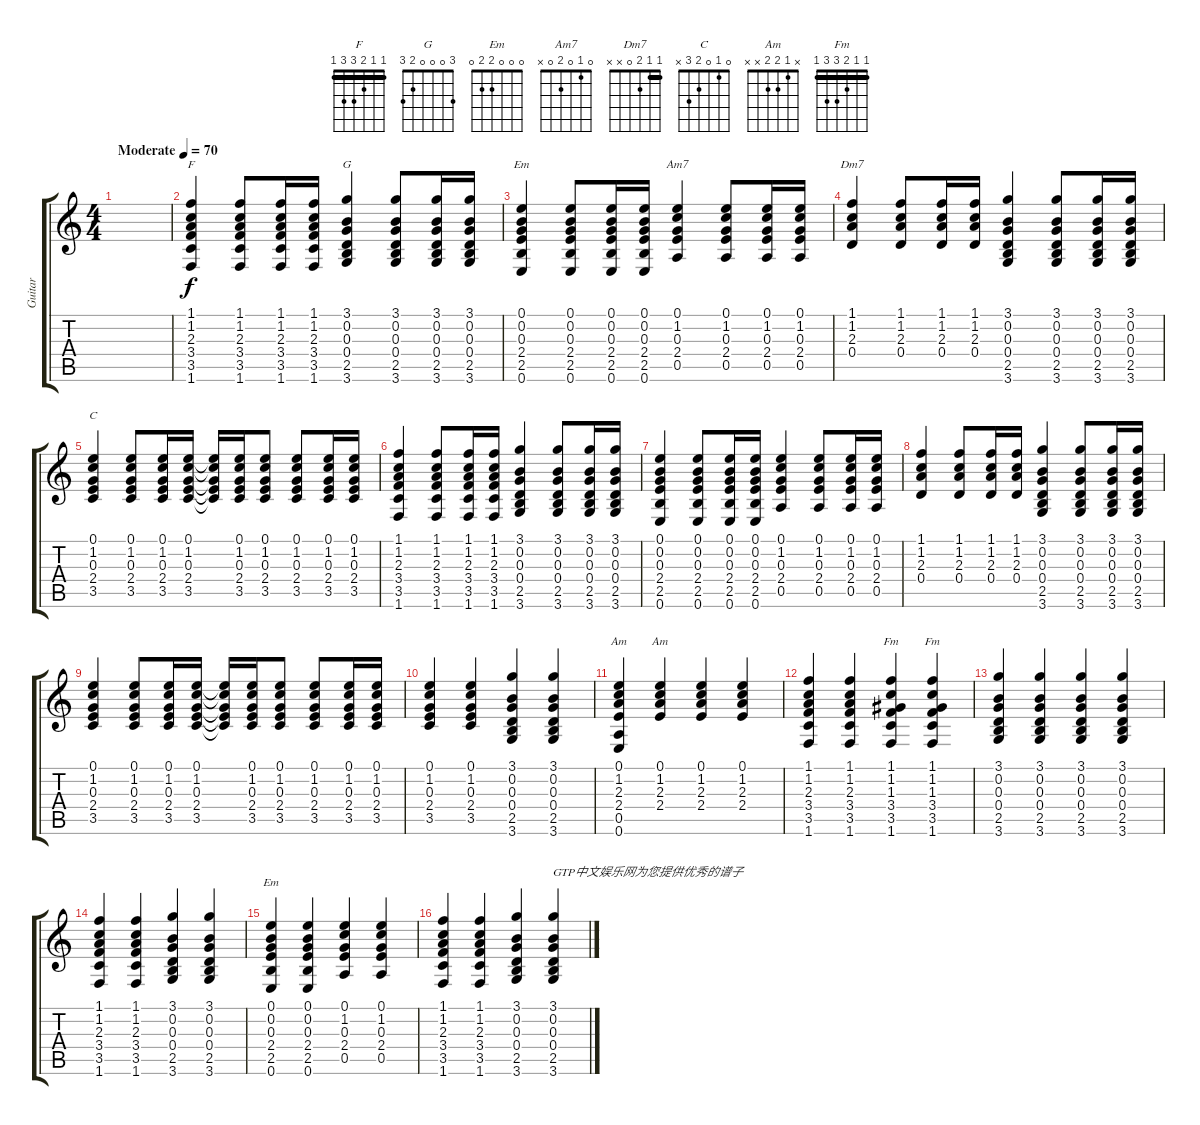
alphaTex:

\track ("Guitar" "Guitar") {instrument acousticguitarsteel}
\staff {score tabs}
\tuning (E4 B3 G3 D3 A2 E2) {hide}
\chord ("F" 1 1 2 3 3 1) {barre 1}
\chord ("G" 3 0 0 0 2 3)
\chord ("EM" 0 0 0 2 2 0)
\chord ("Am7" 0 1 0 2 0 x)
\chord ("Dm7" 1 1 2 0 x x) {barre 1}
\chord ("C" 0 1 0 2 3 x)
\chord ("Am" 0 1 2 2 0 0)
\chord ("Am" x 1 2 2 x x)
\chord ("Fm" 1 1 1 3 3 1) {barre 1}
\chord ("Fm" 1 1 2 3 3 1) {barre 1}
\chord ("Em" 0 0 0 2 2 0)
\ts (4 4)
\tempo (70 "Moderate")
\clef g2
\ks c
|
(1.1 1.2 2.3 3.4 3.5 1.6).4{ch "F"} (1.1 1.2 2.3 3.4 3.5 1.6).8 (1.1 1.2 2.3 3.4 3.5 1.6).16 (1.1 1.2 2.3 3.4 3.5 1.6).16 (3.1 0.2 0.3 0.4 2.5 3.6).4{ch "G"} (3.1 0.2 0.3 0.4 2.5 3.6).8 (3.1 0.2 0.3 0.4 2.5 3.6).16 (3.1 0.2 0.3 0.4 2.5 3.6).16 |
(0.1 0.2 0.3 2.4 2.5 0.6).4{ch "EM"} (0.1 0.2 0.3 2.4 2.5 0.6).8 (0.1 0.2 0.3 2.4 2.5 0.6).16 (0.1 0.2 0.3 2.4 2.5 0.6).16 (0.1 1.2 0.3 2.4 0.5).4{ch "Am7"} (0.1 1.2 0.3 2.4 0.5).8 (0.1 1.2 0.3 2.4 0.5).16 (0.1 1.2 0.3 2.4 0.5).16 |
(1.1 1.2 2.3 0.4).4{ch "Dm7"} (1.1 1.2 2.3 0.4).8 (1.1 1.2 2.3 0.4).16 (1.1 1.2 2.3 0.4).16 (3.1 0.2 0.3 0.4 2.5 3.6).4 (3.1 0.2 0.3 0.4 2.5 3.6).8 (3.1 0.2 0.3 0.4 2.5 3.6).16 (3.1 0.2 0.3 0.4 2.5 3.6).16 |
(0.1 1.2 0.3 2.4 3.5).4{ch "C"} (0.1 1.2 0.3 2.4 3.5).8 (0.1 1.2 0.3 2.4 3.5).16 (0.1 1.2 0.3 2.4 3.5).16 (0.1{t} 1.2{t} 0.3{t} 2.4{t} 3.5{t}).16 (0.1 1.2 0.3 2.4 3.5).16 (0.1 1.2 0.3 2.4 3.5).8 (0.1 1.2 0.3 2.4 3.5).8 (0.1 1.2 0.3 2.4 3.5).16 (0.1 1.2 0.3 2.4 3.5).16 |
(1.1 1.2 2.3 3.4 3.5 1.6).4 (1.1 1.2 2.3 3.4 3.5 1.6).8 (1.1 1.2 2.3 3.4 3.5 1.6).16 (1.1 1.2 2.3 3.4 3.5 1.6).16 (3.1 0.2 0.3 0.4 2.5 3.6).4 (3.1 0.2 0.3 0.4 2.5 3.6).8 (3.1 0.2 0.3 0.4 2.5 3.6).16 (3.1 0.2 0.3 0.4 2.5 3.6).16 |
(0.1 0.2 0.3 2.4 2.5 0.6).4 (0.1 0.2 0.3 2.4 2.5 0.6).8 (0.1 0.2 0.3 2.4 2.5 0.6).16 (0.1 0.2 0.3 2.4 2.5 0.6).16 (0.1 1.2 0.3 2.4 0.5).4 (0.1 1.2 0.3 2.4 0.5).8 (0.1 1.2 0.3 2.4 0.5).16 (0.1 1.2 0.3 2.4 0.5).16 |
(1.1 1.2 2.3 0.4).4 (1.1 1.2 2.3 0.4).8 (1.1 1.2 2.3 0.4).16 (1.1 1.2 2.3 0.4).16 (3.1 0.2 0.3 0.4 2.5 3.6).4 (3.1 0.2 0.3 0.4 2.5 3.6).8 (3.1 0.2 0.3 0.4 2.5 3.6).16 (3.1 0.2 0.3 0.4 2.5 3.6).16 |
(0.1 1.2 0.3 2.4 3.5).4 (0.1 1.2 0.3 2.4 3.5).8 (0.1 1.2 0.3 2.4 3.5).16 (0.1 1.2 0.3 2.4 3.5).16 (0.1{t} 1.2{t} 0.3{t} 2.4{t} 3.5{t}).16 (0.1 1.2 0.3 2.4 3.5).16 (0.1 1.2 0.3 2.4 3.5).8 (0.1 1.2 0.3 2.4 3.5).8 (0.1 1.2 0.3 2.4 3.5).16 (0.1 1.2 0.3 2.4 3.5).16 |
(0.1 1.2 0.3 2.4 3.5).4 (0.1 1.2 0.3 2.4 3.5).4 (3.1 0.2 0.3 0.4 2.5 3.6).4 (3.1 0.2 0.3 0.4 2.5 3.6).4 |
(0.1 1.2 2.3 2.4 0.5 0.6).4{ch "Am"} (0.1 1.2 2.3 2.4).4{ch "Am"} (0.1 1.2 2.3 2.4).4 (0.1 1.2 2.3 2.4).4 |
(1.1 1.2 2.3 3.4 3.5 1.6).4 (1.1 1.2 2.3 3.4 3.5 1.6).4 (1.1 1.2 1.3 3.4 3.5 1.6).4{ch "Fm"} (1.1 1.2 1.3 3.4 3.5 1.6).4{ch "Fm"} |
(3.1 0.2 0.3 0.4 2.5 3.6).4 (3.1 0.2 0.3 0.4 2.5 3.6).4 (3.1 0.2 0.3 0.4 2.5 3.6).4 (3.1 0.2 0.3 0.4 2.5 3.6).4 |
(1.1 1.2 2.3 3.4 3.5 1.6).4 (1.1 1.2 2.3 3.4 3.5 1.6).4 (3.1 0.2 0.3 0.4 2.5 3.6).4 (3.1 0.2 0.3 0.4 2.5 3.6).4 |
(0.1 0.2 0.3 2.4 2.5 0.6).4{ch "Em"} (0.1 0.2 0.3 2.4 2.5 0.6).4 (0.1 1.2 0.3 2.4 0.5).4 (0.1 1.2 0.3 2.4 0.5).4 |
(1.1 1.2 2.3 3.4 3.5 1.6).4 (1.1 1.2 2.3 3.4 3.5 1.6).4 (3.1 0.2 0.3 0.4 2.5 3.6).4 (3.1 0.2 0.3 0.4 2.5 3.6).4{txt "GTP中文娱乐网为您提供优秀的谱子"}
